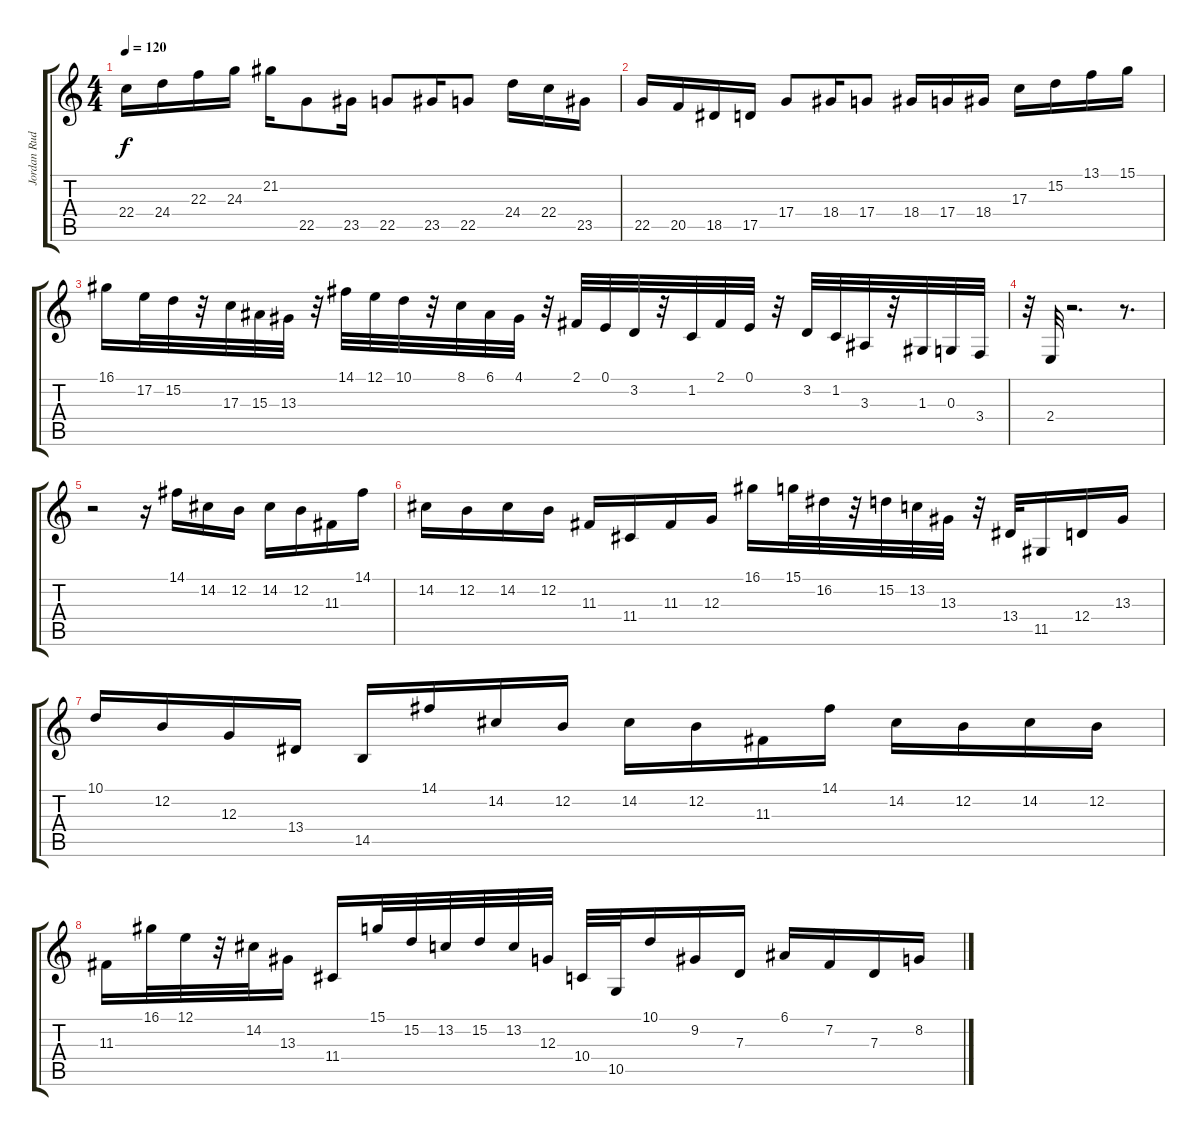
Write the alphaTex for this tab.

\track ("Jordan Rudess - Synthé 2" "Jordan Rud") {instrument stringensemble2}
\staff {score tabs}
\tuning (E4 B3 G3 D3 A2 E2) {hide}
\ts (4 4)
\tempo 120
\clef g2
\ks c
22.4.16{dy f} 24.4.16 22.3.16 24.3.16 21.2.16 22.5.8 23.5.16 22.5.8 23.5.16 22.5.8 24.4.16 22.4.16 23.5.16 |
22.5.16 20.5.16 18.5.16 17.5.16 17.4.8 18.4.16 17.4.8 18.4.16 17.4.16 18.4.16 17.3.16 15.2.16 13.1.16 15.1.16 |
16.1.16 17.2.32 15.2.32 r.32 17.3.32 15.3.32 13.3.32 r.32 14.1.32 12.1.32 10.1.32 r.32 8.1.32 6.1.32 4.1.32 r.32 2.1.32 0.1.32 3.2.32 r.32 1.2.32 2.1.32 0.1.32 r.32 3.2.32 1.2.32 3.3.32 r.32 1.3.32 0.3.32 3.4.32 |
r.32 2.4.32 r.2{d} r.8{d} |
r.2 r.16 14.1.16{volume 8 instrument pad3polysynth} 14.2.16 12.2.16 14.2.16 12.2.16 11.3.16 14.1.16 |
14.2.16 12.2.16 14.2.16 12.2.16 11.3.16 11.4.16 11.3.16 12.3.16 16.1.16 15.1.32 16.2.32 r.32 15.2.32 13.2.32 13.3.32 r.32 13.4.32 11.5.16 12.4.16 13.3.16 |
10.1.16 12.2.16 12.3.16 13.4.16 14.5.16 14.1.16{volume 8 instrument pad3polysynth} 14.2.16 12.2.16 14.2.16 12.2.16 11.3.16 14.1.16 14.2.16 12.2.16 14.2.16 12.2.16 |
11.3.16 16.1.32 12.1.32 r.32 14.2.32 13.3.16 11.4.16 15.1.32 15.2.32 13.2.32 15.2.32 13.2.32 12.3.32 10.4.32 10.5.32 10.1.16 9.2.16 7.3.16 6.1.16 7.2.16 7.3.16 8.2.16
